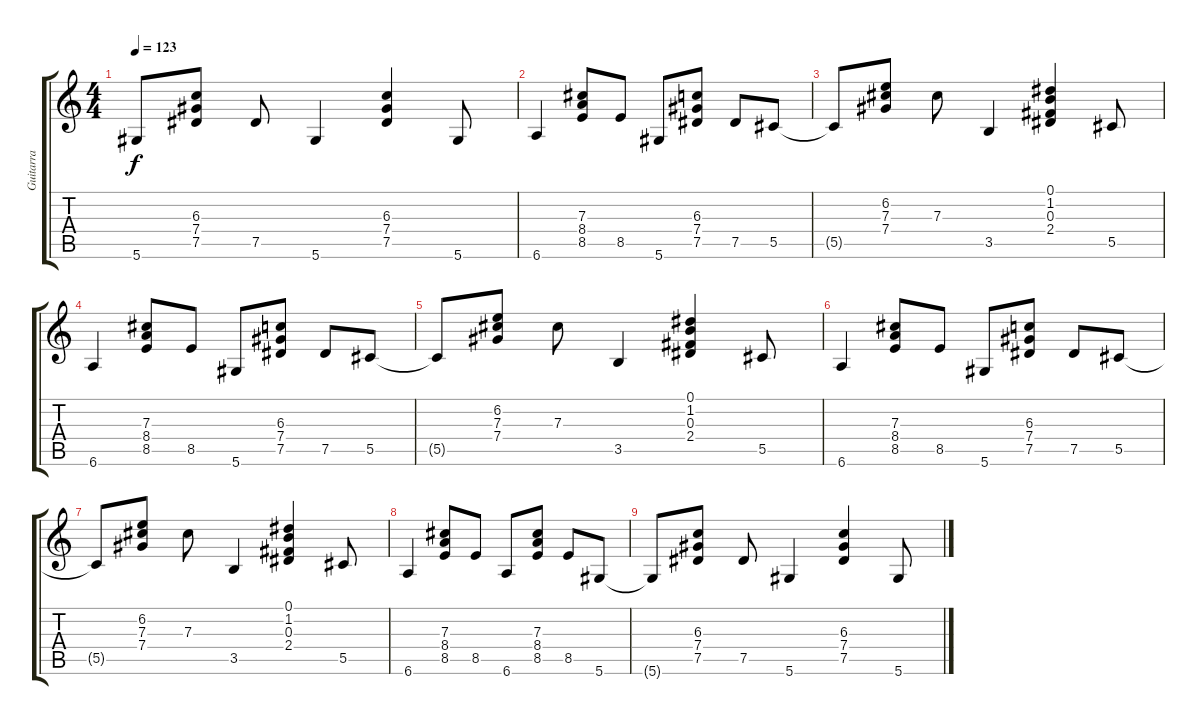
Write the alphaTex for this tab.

\track ("Guitarra" "Guitarra") {instrument electricguitarjazz}
\staff {score tabs}
\tuning (Eb4 Bb3 Gb3 Db3 Ab2 Eb2) {hide}
\ts (4 4)
\tempo 123
\clef g2
\ks c
5.6{t}.8{dy f} (6.3 7.4 7.5).8 7.5.8 5.6.4 (6.3 7.4 7.5).4 5.6.8 |
6.6.4 (7.3 8.4 8.5).8 8.5.8 5.6.8 (6.3 7.4 7.5).8 7.5.8 5.5.8 |
5.5{t}.8 (6.2 7.3 7.4).8 7.3.8 3.5.4 (0.1 1.2 0.3 2.4).4 5.5.8 |
6.6.4 (7.3 8.4 8.5).8 8.5.8 5.6.8 (6.3 7.4 7.5).8 7.5.8 5.5.8 |
5.5{t}.8 (6.2 7.3 7.4).8 7.3.8 3.5.4 (0.1 1.2 0.3 2.4).4 5.5.8 |
6.6.4 (7.3 8.4 8.5).8 8.5.8 5.6.8 (6.3 7.4 7.5).8 7.5.8 5.5.8 |
5.5{t}.8 (6.2 7.3 7.4).8 7.3.8 3.5.4 (0.1 1.2 0.3 2.4).4 5.5.8 |
6.6.4 (7.3 8.4 8.5).8 8.5.8 6.6.8 (7.3 8.4 8.5).8 8.5.8 5.6.8 |
5.6{t}.8 (6.3 7.4 7.5).8 7.5.8 5.6.4 (6.3 7.4 7.5).4 5.6.8
